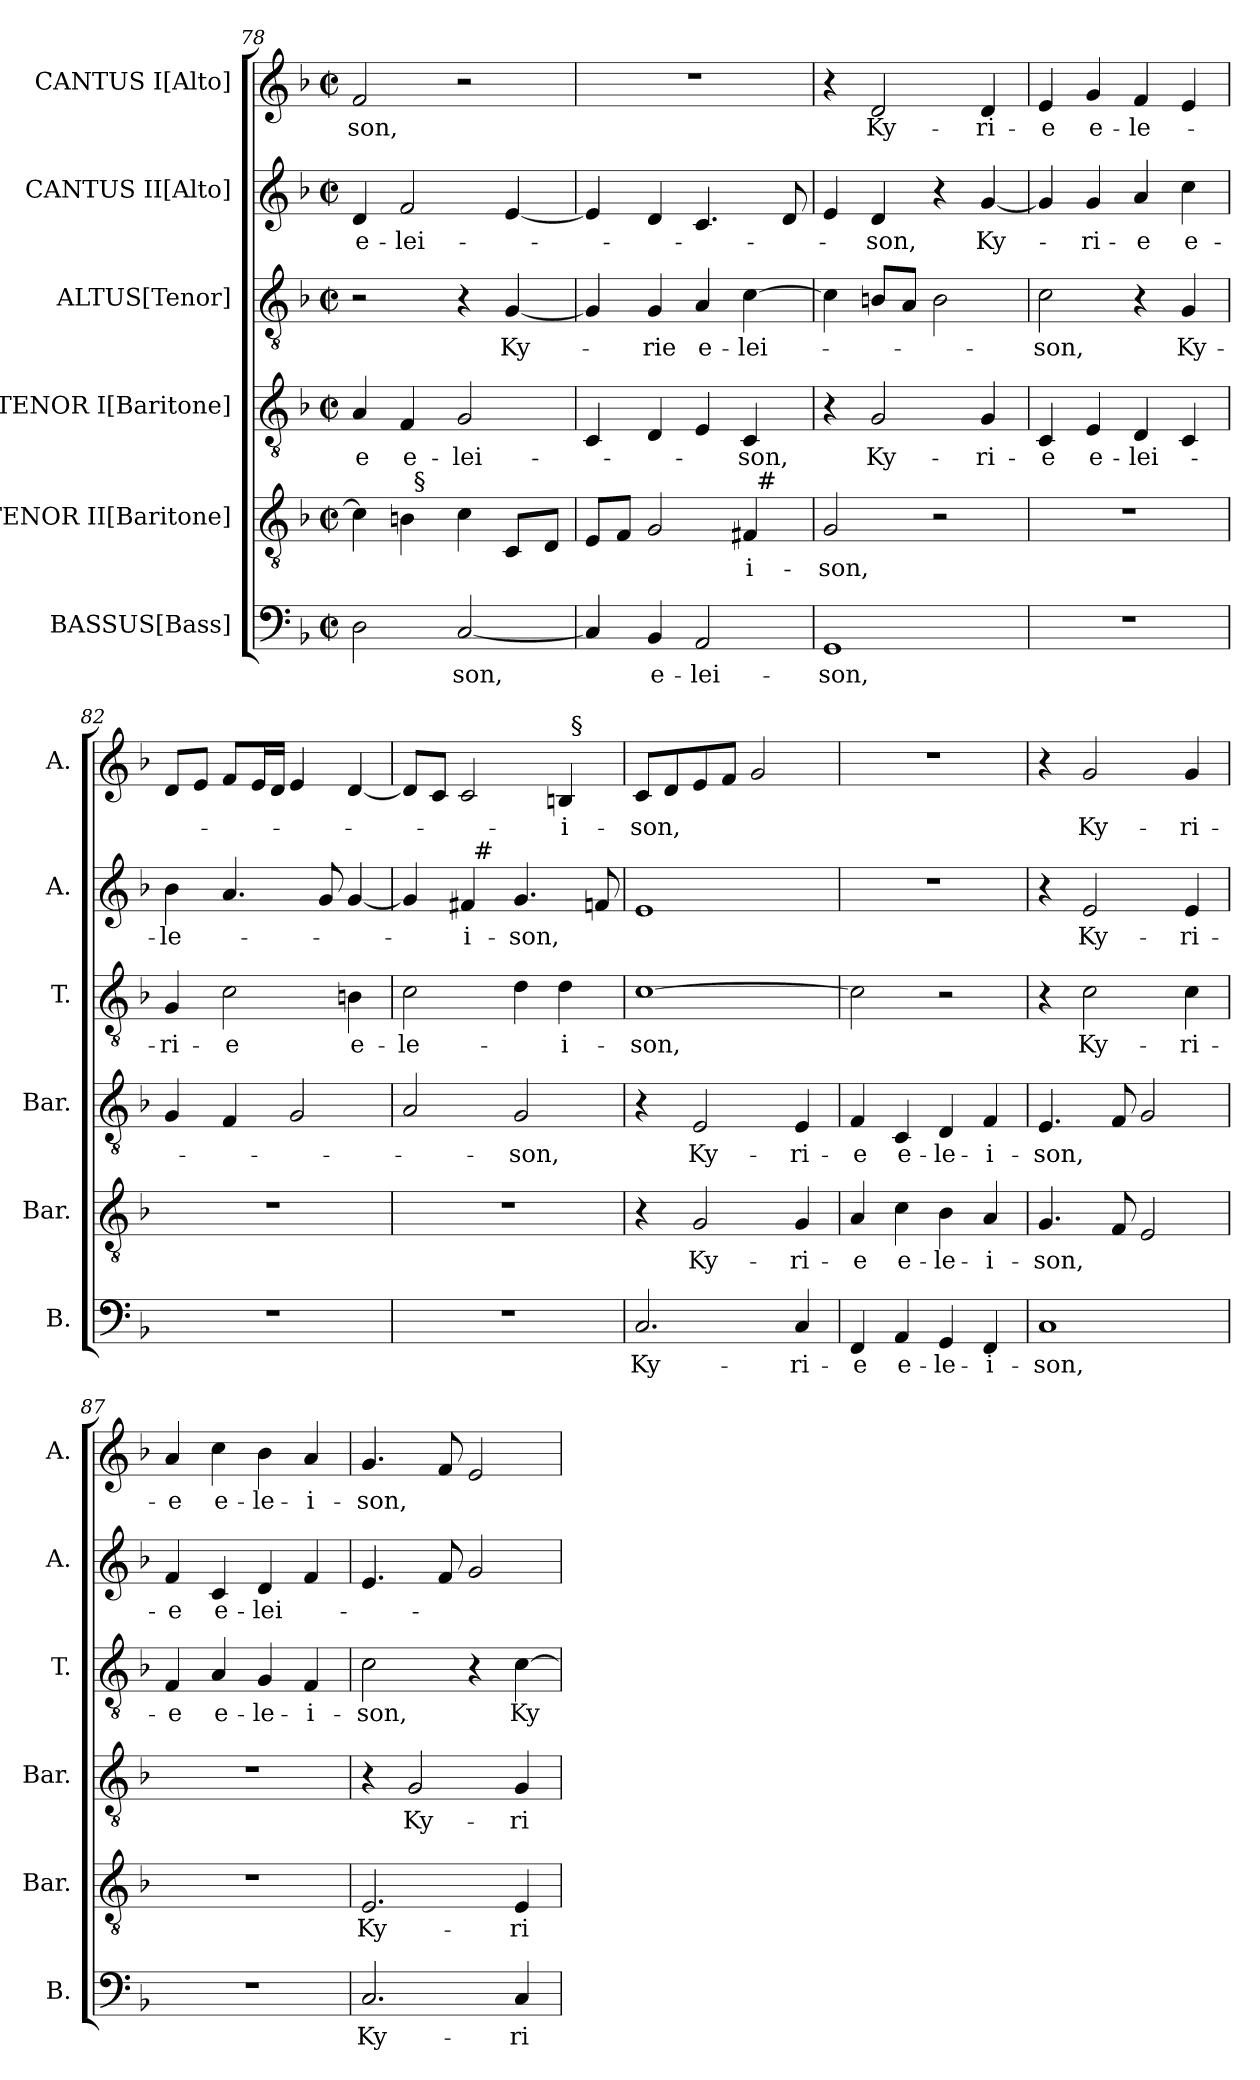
**kern	**text	**kern	**text	**kern	**text	**kern	**text	**kern	**text	**kern	**text
*part6	*part6	*part5	*part5	*part4	*part4	*part3	*part3	*part2	*part2	*part1	*part1
*staff6	*staff6	*staff5	*staff5	*staff4	*staff4	*staff3	*staff3	*staff2	*staff2	*staff1	*staff1
*I"BASSUS[Bass]	*	*I"TENOR II[Baritone]	*	*I"TENOR I[Baritone]	*	*I"ALTUS[Tenor]	*	*I"CANTUS II[Alto]	*	*I"CANTUS I[Alto]	*
*I'B.	*	*I'Bar.	*	*I'Bar.	*	*I'T.	*	*I'A.	*	*I'A.	*
*clefF4	*	*clefGv2	*	*clefGv2	*	*clefGv2	*	*clefG2	*	*clefG2	*
*	*	*ITrd7c12	*	*ITrd7c12	*	*ITrd7c12	*	*	*	*	*
*k[b-]	*	*k[b-]	*	*k[b-]	*	*k[b-]	*	*k[b-]	*	*k[b-]	*
*F:	*	*F:	*	*F:	*	*F:	*	*F:	*	*F:	*
*M2/2	*	*M2/2	*	*M2/2	*	*M2/2	*	*M2/2	*	*M2/2	*
*met(c|)	*	*met(c|)	*	*met(c|)	*	*met(c|)	*	*met(c|)	*	*met(c|)	*
=78	=78	=78	=78	=78	=78	=78	=78	=78	=78	=78	=78
!	!	!	!	!	!LO:LY:b	!	!	!	!LO:LY:b	!	!LO:LY:b
*	*	*^	*	*	*	*	*	*	*	*	*
2D\	.	4C\]	4ryy	.	4AA/	-e	2r	.	4d/	e-	2f/	-son,
!	!	!	!	!	!	!LO:LY:b	!	!	!	!LO:LY:b	!	!
.	.	4BB\	32ryy	.	4FF/	e-	.	.	2f/	-lei-	.	.
!	!	!	!LO:TX:a:t=§	!	!	!	!	!	!	!	!	!
.	.	.	2ryy	.	.	.	.	.	.	.	.	.
!	!LO:LY:b	!	!	!	!	!LO:LY:b	!	!	!	!	!	!
[<2C/	-son,	4C\	.	.	2GG/	-lei-	4r	.	.	.	2r	.
!	!	!	!	!	!	!	!	!LO:LY:b	!	!	!	!
.	.	8CC/L	.	.	.	.	[<4GG/	Ky-	[<4e/	.	.	.
.	.	.	8..ryy	.	.	.	.	.	.	.	.	.
.	.	8DD/J	.	.	.	.	.	.	.	.	.	.
=79	=79	=79	=79	=79	=79	=79	=79	=79	=79	=79	=79	=79
4C/]	.	8EE/L	2ryy	.	4CC/	.	4GG/]	.	4e/]	.	1r	.
.	.	8FF/J	.	.	.	.	.	.	.	.	.	.
!	!LO:LY:b	!	!	!	!	!	!	!LO:LY:b	!	!	!	!
4BB-/	e-	2GG/	.	.	4DD/	.	4GG/	-rie	4d/	.	.	.
!	!LO:LY:b	!	!	!	!	!	!	!LO:LY:b	!	!	!	!
2AA/	-lei-	.	4ryy	.	4EE/	.	4AA/	e-	4.c/	.	.	.
!	!	!	!	!LO:LY:b	!	!LO:LY:b	!	!LO:LY:b	!	!	!	!
.	.	4FF#/	32ryy	-i-	4CC/	-son,	[>4C\	-lei-	.	.	.	.
!	!	!	!LO:TX:a:t=#	!	!	!	!	!	!	!	!	!
.	.	.	8..ryy	.	.	.	.	.	.	.	.	.
.	.	.	.	.	.	.	.	.	8d/	.	.	.
=80	=80	=80	=80	=80	=80	=80	=80	=80	=80	=80	=80	=80
!	!LO:LY:b	!	!	!LO:LY:b	!	!	!	!	!	!	!	!
*	*	*v	*v	*	*	*	*	*	*	*	*	*
1GG	-son,	2GG/	-son,	4r	.	4C\]	.	4e/	.	4r	.
!	!	!	!	!	!LO:LY:b	!	!	!	!LO:LY:b	!	!LO:LY:b
.	.	.	.	2GG/	Ky-	8BBn/L	.	4d/	-son,	2d/	Ky-
.	.	.	.	.	.	8AA/J	.	.	.	.	.
.	.	2r	.	.	.	2BB\	.	4r	.	.	.
!	!	!	!	!	!LO:LY:b	!	!	!	!LO:LY:b	!	!LO:LY:b
.	.	.	.	4GG/	-ri-	.	.	[<4g/	Ky-	4d/	-ri-
!!LO:PB:g=z
=81	=81	=81	=81	=81	=81	=81	=81	=81	=81	=81	=81
!	!	!	!	!	!LO:LY:b	!	!LO:LY:b	!	!	!	!LO:LY:b
1r	.	1r	.	4CC/	-e	2C\	-son,	4g/]	.	4e/	-e
!	!	!	!	!	!LO:LY:b	!	!	!	!LO:LY:b	!	!LO:LY:b
.	.	.	.	4EE/	e-	.	.	4g/	-ri-	4g/	e-
!	!	!	!	!	!LO:LY:b	!	!	!	!LO:LY:b	!	!LO:LY:b
.	.	.	.	4DD/	-lei-	4r	.	4a/	-e	4f/	-le-
!	!	!	!	!	!	!	!LO:LY:b	!	!LO:LY:b	!	!
.	.	.	.	4CC/	.	4GG/	Ky-	4cc\	e-	4e/	.
=82	=82	=82	=82	=82	=82	=82	=82	=82	=82	=82	=82
!	!	!	!	!	!	!	!LO:LY:b	!	!LO:LY:b	!	!
1r	.	1r	.	4GG/	.	4GG/	-ri-	4b-\	-le-	8d/L	.
.	.	.	.	.	.	.	.	.	.	8e/J	.
!	!	!	!	!	!	!	!LO:LY:b	!	!	!	!
.	.	.	.	4FF/	.	2C\	-e	4.a/	.	8f/L	.
.	.	.	.	.	.	.	.	.	.	16e/L	.
.	.	.	.	.	.	.	.	.	.	16d/JJ	.
.	.	.	.	2GG/	.	.	.	.	.	4e/	.
.	.	.	.	.	.	.	.	8g/	.	.	.
!	!	!	!	!	!	!	!LO:LY:b	!	!	!	!
.	.	.	.	.	.	4BBn\	e-	[<4g/	.	[<4d/	.
=83	=83	=83	=83	=83	=83	=83	=83	=83	=83	=83	=83
!	!	!	!	!	!	!	!LO:LY:b	!	!	!	!
*	*	*	*	*	*	*	*	*^	*	*^	*
1r	.	1r	.	2AA/	.	2C\	-le-	4g/]	4ryy	.	8d/L]	2ryy	.
.	.	.	.	.	.	.	.	.	.	.	8c/J	.	.
!	!	!	!	!	!	!	!	!	!	!LO:LY:b	!	!	!
.	.	.	.	.	.	.	.	4f#/	32ryy	-i-	2c/	.	.
!	!	!	!	!	!	!	!	!	!LO:TX:a:t=#	!	!	!	!
.	.	.	.	.	.	.	.	.	2ryy	.	.	.	.
!	!	!	!	!	!LO:LY:b	!	!	!	!	!LO:LY:b	!	!	!
.	.	.	.	2GG/	-son,	4D\	.	4.g/	.	-son,	.	4ryy	.
!	!	!	!	!	!	!	!LO:LY:b	!	!	!	!	!	!LO:LY:b
.	.	.	.	.	.	4D\	-i-	.	.	.	4B/	32ryy	-i-
!	!	!	!	!	!	!	!	!	!	!	!	!LO:TX:a:t=§	!
.	.	.	.	.	.	.	.	.	8..ryy	.	.	8..ryy	.
.	.	.	.	.	.	.	.	8f/	.	.	.	.	.
=84	=84	=84	=84	=84	=84	=84	=84	=84	=84	=84	=84	=84	=84
!	!LO:LY:b	!	!	!	!	!	!LO:LY:b	!	!	!	!	!	!LO:LY:b
*	*	*	*	*	*	*	*	*v	*v	*	*	*	*
*	*	*	*	*	*	*	*	*	*	*v	*v	*
2.C/	Ky-	4r	.	4r	.	[>1C	-son,	1e	.	8c/L	-son,
.	.	.	.	.	.	.	.	.	.	8d/	.
!	!	!	!LO:LY:b	!	!LO:LY:b	!	!	!	!	!	!
.	.	2GG/	Ky-	2EE/	Ky-	.	.	.	.	8e/	.
.	.	.	.	.	.	.	.	.	.	8f/J	.
.	.	.	.	.	.	.	.	.	.	2g/	.
!	!LO:LY:b	!	!LO:LY:b	!	!LO:LY:b	!	!	!	!	!	!
4C/	-ri-	4GG/	-ri-	4EE/	-ri-	.	.	.	.	.	.
=85	=85	=85	=85	=85	=85	=85	=85	=85	=85	=85	=85
!	!LO:LY:b	!	!LO:LY:b	!	!LO:LY:b	!	!	!	!	!	!
4FF/	-e	4AA/	-e	4FF/	-e	2C\]	.	1r	.	1r	.
!	!LO:LY:b	!	!LO:LY:b	!	!LO:LY:b	!	!	!	!	!	!
4AA/	e-	4C\	e-	4CC/	e-	.	.	.	.	.	.
!	!LO:LY:b	!	!LO:LY:b	!	!LO:LY:b	!	!	!	!	!	!
4GG/	-le-	4BB-\	-le-	4DD/	-le-	2r	.	.	.	.	.
!	!LO:LY:b	!	!LO:LY:b	!	!LO:LY:b	!	!	!	!	!	!
4FF/	-i-	4AA/	-i-	4FF/	-i-	.	.	.	.	.	.
=86	=86	=86	=86	=86	=86	=86	=86	=86	=86	=86	=86
!	!LO:LY:b	!	!LO:LY:b	!	!LO:LY:b	!	!	!	!	!	!
1C	-son,	4.GG/	-son,	4.EE/	-son,	4r	.	4r	.	4r	.
!	!	!	!	!	!	!	!LO:LY:b	!	!LO:LY:b	!	!LO:LY:b
.	.	.	.	.	.	2C\	Ky-	2e/	Ky-	2g/	Ky-
.	.	8FF/	.	8FF/	.	.	.	.	.	.	.
.	.	2EE/	.	2GG/	.	.	.	.	.	.	.
!	!	!	!	!	!	!	!LO:LY:b	!	!LO:LY:b	!	!LO:LY:b
.	.	.	.	.	.	4C\	-ri-	4e/	-ri-	4g/	-ri-
!!LO:LB:g=z
=87	=87	=87	=87	=87	=87	=87	=87	=87	=87	=87	=87
!	!	!	!	!	!	!	!LO:LY:b	!	!LO:LY:b	!	!LO:LY:b
1r	.	1r	.	1r	.	4FF/	-e	4f/	-e	4a/	-e
!	!	!	!	!	!	!	!LO:LY:b	!	!LO:LY:b	!	!LO:LY:b
.	.	.	.	.	.	4AA/	e-	4c/	e-	4cc\	e-
!	!	!	!	!	!	!	!LO:LY:b	!	!LO:LY:b	!	!LO:LY:b
.	.	.	.	.	.	4GG/	-le-	4d/	-lei-	4b-\	-le-
!	!	!	!	!	!	!	!LO:LY:b	!	!	!	!LO:LY:b
.	.	.	.	.	.	4FF/	-i-	4f/	.	4a/	-i-
=88	=88	=88	=88	=88	=88	=88	=88	=88	=88	=88	=88
!	!LO:LY:b	!	!LO:LY:b	!	!	!	!LO:LY:b	!	!	!	!LO:LY:b
2.C/	Ky-	2.EE/	Ky-	4r	.	2C\	-son,	4.e/	.	4.g/	-son,
!	!	!	!	!	!LO:LY:b	!	!	!	!	!	!
.	.	.	.	2GG/	Ky-	.	.	.	.	.	.
.	.	.	.	.	.	.	.	8f/	.	8f/	.
.	.	.	.	.	.	4r	.	2g/	.	2e/	.
!	!LO:LY:b	!	!LO:LY:b	!	!LO:LY:b	!	!LO:LY:b	!	!	!	!
4C/	-ri-	4EE/	-ri-	4GG/	-ri-	[>4C\	Ky-	.	.	.	.
=	=	=	=	=	=	=	=	=	=	=	=
*-	*-	*-	*-	*-	*-	*-	*-	*-	*-	*-	*-
